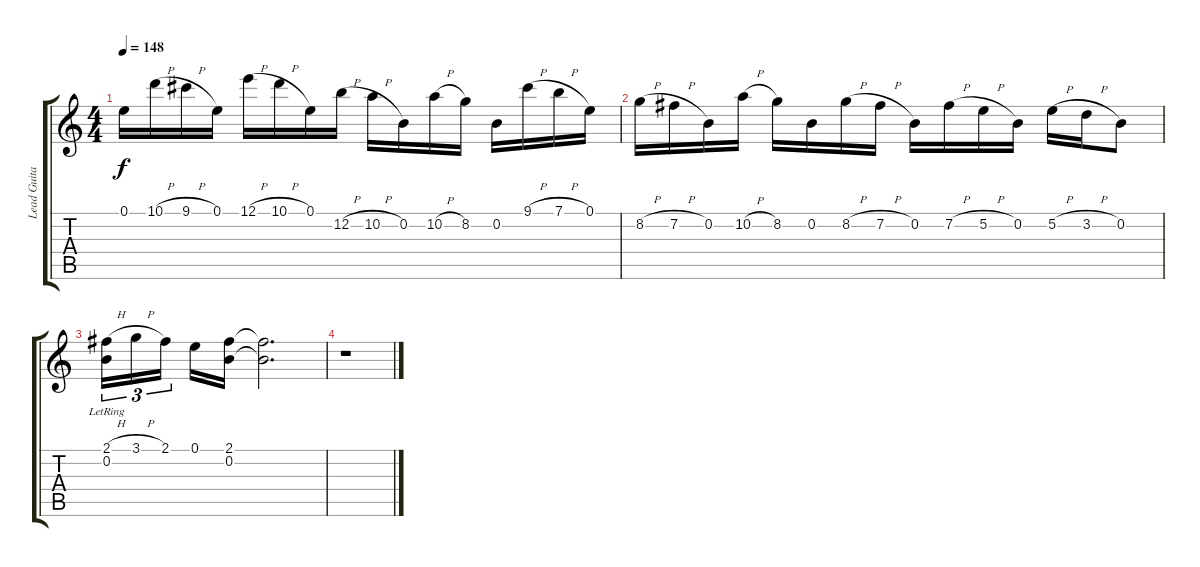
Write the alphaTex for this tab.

\track ("Lead Guitar" "Lead Guita") {instrument distortionguitar}
\staff {score tabs}
\tuning (E4 B3 G3 D3 A2 E2) {hide}
\ts (4 4)
\tempo 148
\clef g2
\ks c
0.1.16{dy f} 10.1{h}.16 9.1{h}.16 0.1.16 12.1{h}.16 10.1{h}.16 0.1.16 12.2{h}.16 10.2{h}.16 0.2.16 10.2{h}.16 8.2.16 0.2.16 9.1{h}.16 7.1{h}.16 0.1.16 |
8.2{h}.16 7.2{h}.16 0.2.16 10.2{h}.16 8.2.16 0.2.16 8.2{h}.16 7.2{h}.16 0.2.16 7.2{h}.16 5.2{h}.16 0.2.16 5.2{h}.16 3.2{h}.16 0.2.8 |
(2.1{h} 0.2{lr}).16{tu (3 2)} 3.1{h}.16{tu (3 2)} 2.1.16{tu (3 2) beam splitsecondary} 0.1.16 (2.1 0.2).16 (2.1{t} 0.2{t}).2{d} |
r.1
